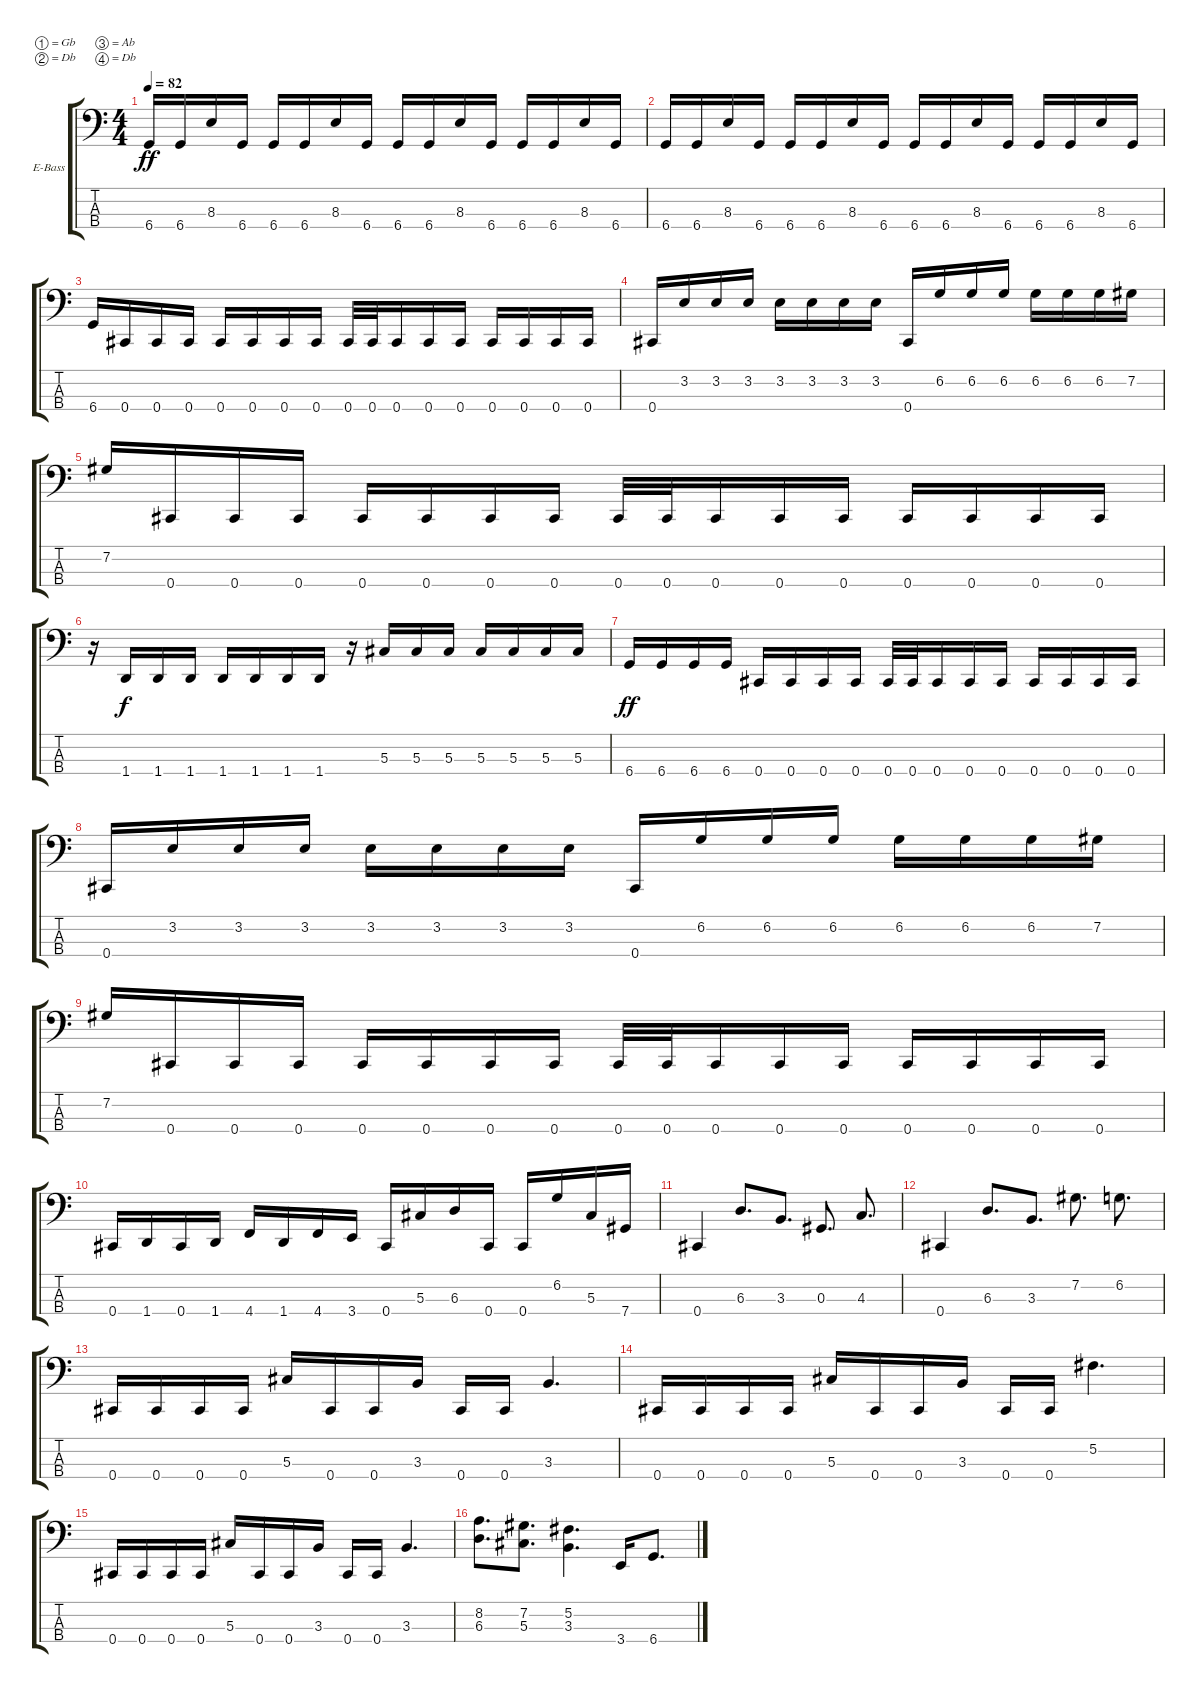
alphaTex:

\bracketExtendMode groupsimilarinstruments
\firstSystemTrackNameOrientation horizontal
\otherSystemsTrackNameOrientation horizontal
\track ("Electric Bass" "E-Bass") {instrument electricbassfinger}
\staff {score tabs}
\tuning (Gb2 Db2 Ab1 Db1)
\ts (4 4)
\tempo 82
\clef f4
\ks c
6.4.16{dy ff} 6.4.16 8.3.16 6.4.16 6.4.16 6.4.16 8.3.16 6.4.16 6.4.16 6.4.16 8.3.16 6.4.16 6.4.16 6.4.16 8.3.16 6.4.16 |
6.4.16 6.4.16 8.3.16 6.4.16 6.4.16 6.4.16 8.3.16 6.4.16 6.4.16 6.4.16 8.3.16 6.4.16 6.4.16 6.4.16 8.3.16 6.4.16 |
6.4.16 0.4.16 0.4.16 0.4.16 0.4.16 0.4.16 0.4.16 0.4.16 0.4.32 0.4.32 0.4.16 0.4.16 0.4.16 0.4.16 0.4.16 0.4.16 0.4.16 |
0.4.16 3.2.16 3.2.16 3.2.16 3.2.16 3.2.16 3.2.16 3.2.16 0.4.16 6.2.16 6.2.16 6.2.16 6.2.16 6.2.16 6.2.16 7.2.16 |
7.2.16 0.4.16 0.4.16 0.4.16 0.4.16 0.4.16 0.4.16 0.4.16 0.4.32 0.4.32 0.4.16 0.4.16 0.4.16 0.4.16 0.4.16 0.4.16 0.4.16 |
r.16 1.4.16{dy f} 1.4.16 1.4.16 1.4.16 1.4.16 1.4.16 1.4.16 r.16 5.3.16 5.3.16 5.3.16 5.3.16 5.3.16 5.3.16 5.3.16 |
6.4.16{dy ff} 6.4.16 6.4.16 6.4.16 0.4.16 0.4.16 0.4.16 0.4.16 0.4.32 0.4.32 0.4.16 0.4.16 0.4.16 0.4.16 0.4.16 0.4.16 0.4.16 |
0.4.16 3.2.16 3.2.16 3.2.16 3.2.16 3.2.16 3.2.16 3.2.16 0.4.16 6.2.16 6.2.16 6.2.16 6.2.16 6.2.16 6.2.16 7.2.16 |
7.2.16 0.4.16 0.4.16 0.4.16 0.4.16 0.4.16 0.4.16 0.4.16 0.4.32 0.4.32 0.4.16 0.4.16 0.4.16 0.4.16 0.4.16 0.4.16 0.4.16 |
0.4.16 1.4.16 0.4.16 1.4.16 4.4.16 1.4.16 4.4.16 3.4.16 0.4.16 5.3.16 6.3.16 0.4.16 0.4.16 6.2.16 5.3.16 7.4.16 |
0.4.4 6.3.8{d} 3.3.8{d} 0.3.8{d} 4.3.8{d} |
0.4.4 6.3.8{d} 3.3.8{d} 7.2.8{d} 6.2.8{d} |
0.4.16 0.4.16 0.4.16 0.4.16 5.3.16 0.4.16 0.4.16 3.3.16 0.4.16 0.4.16 3.3.4{d} |
0.4.16 0.4.16 0.4.16 0.4.16 5.3.16 0.4.16 0.4.16 3.3.16 0.4.16 0.4.16 5.2.4{d} |
0.4.16 0.4.16 0.4.16 0.4.16 5.3.16 0.4.16 0.4.16 3.3.16 0.4.16 0.4.16 3.3.4{d} |
(6.3 8.2).8{d} (5.3 7.2).8{d} (3.3 5.2).4{d} 3.4.16 6.4.8{d}
